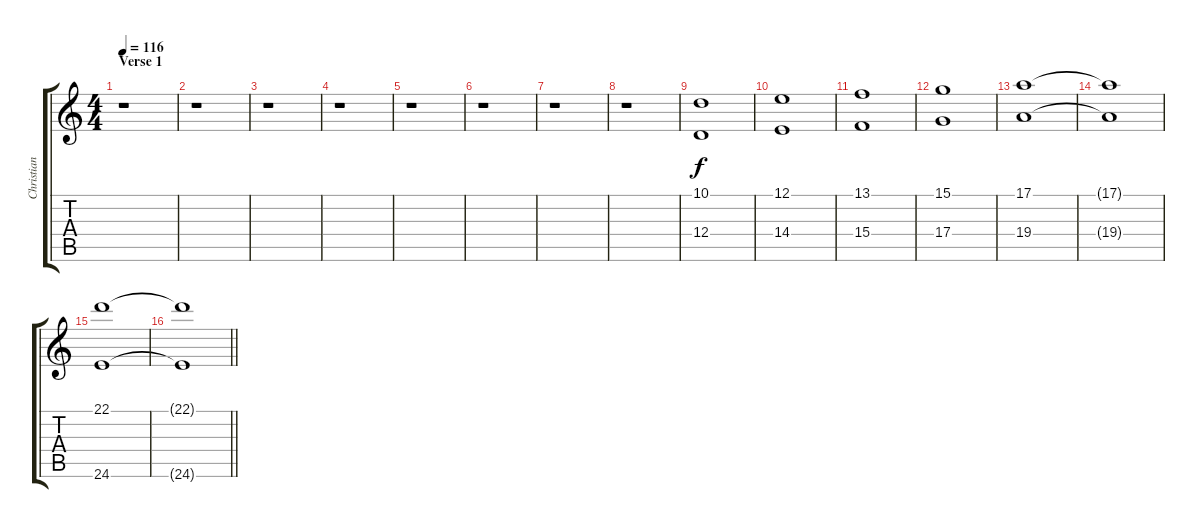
\track ("Christian Lorenz [Flake]" "Christian ") {instrument pad2warm}
\staff {score tabs}
\tuning (E4 B3 G3 D3 A2 E2) {hide}
\ts (4 4)
\section ("" "Verse 1")
\tempo 116
\clef g2
\ks c
r.1{dy f} |
r.1 |
r.1 |
r.1 |
r.1 |
r.1 |
r.1 |
r.1 |
(10.1 12.4).1{volume 13 instrument pad2warm} |
(12.1 14.4).1 |
(13.1 15.4).1 |
(15.1 17.4).1 |
(17.1 19.4).1 |
(17.1{t} 19.4{t}).1 |
(22.1 24.6).1 |
\barLineRight lightlight
(22.1{t} 24.6{t}).1
